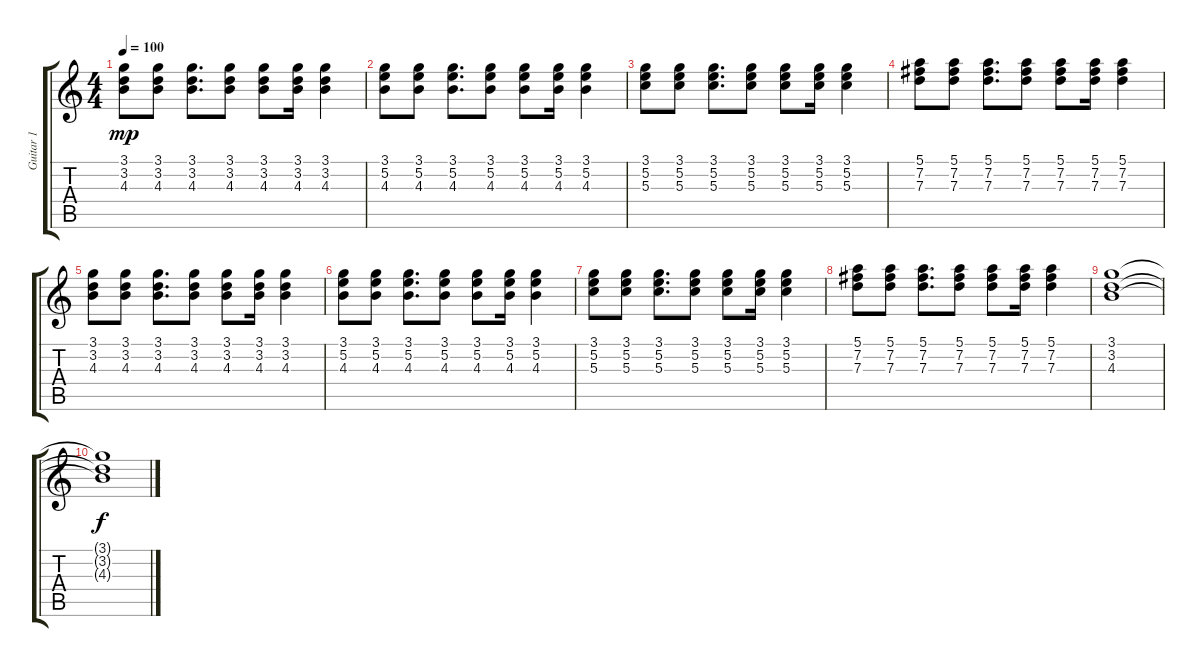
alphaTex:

\track ("Guitar 1" "Guitar 1") {instrument electricguitarclean}
\staff {score tabs}
\tuning (E4 B3 G3 D3 A2 E2) {hide}
\ts (4 4)
\tempo 100
\clef g2
\ks c
(3.1 3.2 4.3).8{dy mp} (3.1 3.2 4.3).8 (3.1 3.2 4.3).8{d} (3.1 3.2 4.3).8 (3.1 3.2 4.3).8 (3.1 3.2 4.3).16 (3.1 3.2 4.3).4 |
(3.1 5.2 4.3).8 (3.1 5.2 4.3).8 (3.1 5.2 4.3).8{d} (3.1 5.2 4.3).8 (3.1 5.2 4.3).8 (3.1 5.2 4.3).16 (3.1 5.2 4.3).4 |
(3.1 5.2 5.3).8 (3.1 5.2 5.3).8 (3.1 5.2 5.3).8{d} (3.1 5.2 5.3).8 (3.1 5.2 5.3).8 (3.1 5.2 5.3).16 (3.1 5.2 5.3).4 |
(5.1 7.2 7.3).8 (5.1 7.2 7.3).8 (5.1 7.2 7.3).8{d} (5.1 7.2 7.3).8 (5.1 7.2 7.3).8 (5.1 7.2 7.3).16 (5.1 7.2 7.3).4 |
(3.1 3.2 4.3).8 (3.1 3.2 4.3).8 (3.1 3.2 4.3).8{d} (3.1 3.2 4.3).8 (3.1 3.2 4.3).8 (3.1 3.2 4.3).16 (3.1 3.2 4.3).4 |
(3.1 5.2 4.3).8 (3.1 5.2 4.3).8 (3.1 5.2 4.3).8{d} (3.1 5.2 4.3).8 (3.1 5.2 4.3).8 (3.1 5.2 4.3).16 (3.1 5.2 4.3).4 |
(3.1 5.2 5.3).8 (3.1 5.2 5.3).8 (3.1 5.2 5.3).8{d} (3.1 5.2 5.3).8 (3.1 5.2 5.3).8 (3.1 5.2 5.3).16 (3.1 5.2 5.3).4 |
(5.1 7.2 7.3).8 (5.1 7.2 7.3).8 (5.1 7.2 7.3).8{d} (5.1 7.2 7.3).8 (5.1 7.2 7.3).8 (5.1 7.2 7.3).16 (5.1 7.2 7.3).4 |
(3.1 3.2 4.3).1 |
(3.1{t} 3.2{t} 4.3{t}).1{dy f}
